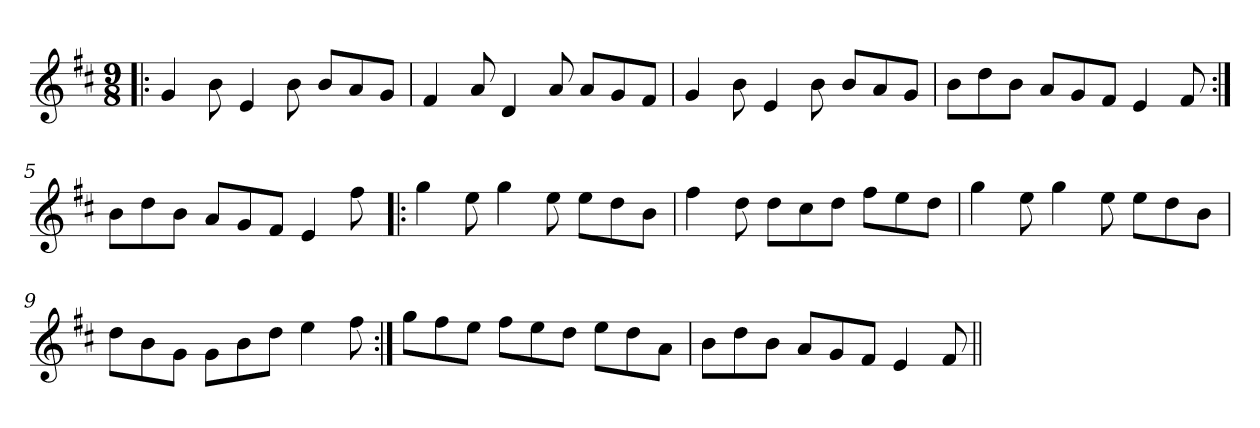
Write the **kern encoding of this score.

**kern
*part1
*staff1
*clefG2
*k[f#c#]
*M9/8
=1!|:
4g/
8b\
4e/
8b\
8b/L
8a/
8g/J
=2
4f#/
8a/
4d/
8a/
8a/L
8g/
8f#/J
=3
4g/
8b\
4e/
8b\
8b/L
8a/
8g/J
=4
8b\L
8dd\
8b\J
8a/L
8g/
8f#/J
4e/
8f#/
=5:|!
8b\L
8dd\
8b\J
8a/L
8g/
8f#/J
4e/
8ff#\
!!LO:LB:g=z
=6!|:
4gg\
8ee\
4gg\
8ee\
8ee\L
8dd\
8b\J
=7
4ff#\
8dd\
8dd\L
8cc#\
8dd\J
8ff#\L
8ee\
8dd\J
=8
4gg\
8ee\
4gg\
8ee\
8ee\L
8dd\
8b\J
=9
8dd\L
8b\
8g\J
8g\L
8b\
8dd\J
4ee\
8ff#\
=10:|!
8gg\L
8ff#\
8ee\J
8ff#\L
8ee\
8dd\J
8ee\L
8dd\
8a\J
!!LO:LB:g=z
=11
8b\L
8dd\
8b\J
8a/L
8g/
8f#/J
4e/
8f#/
=||
*-
